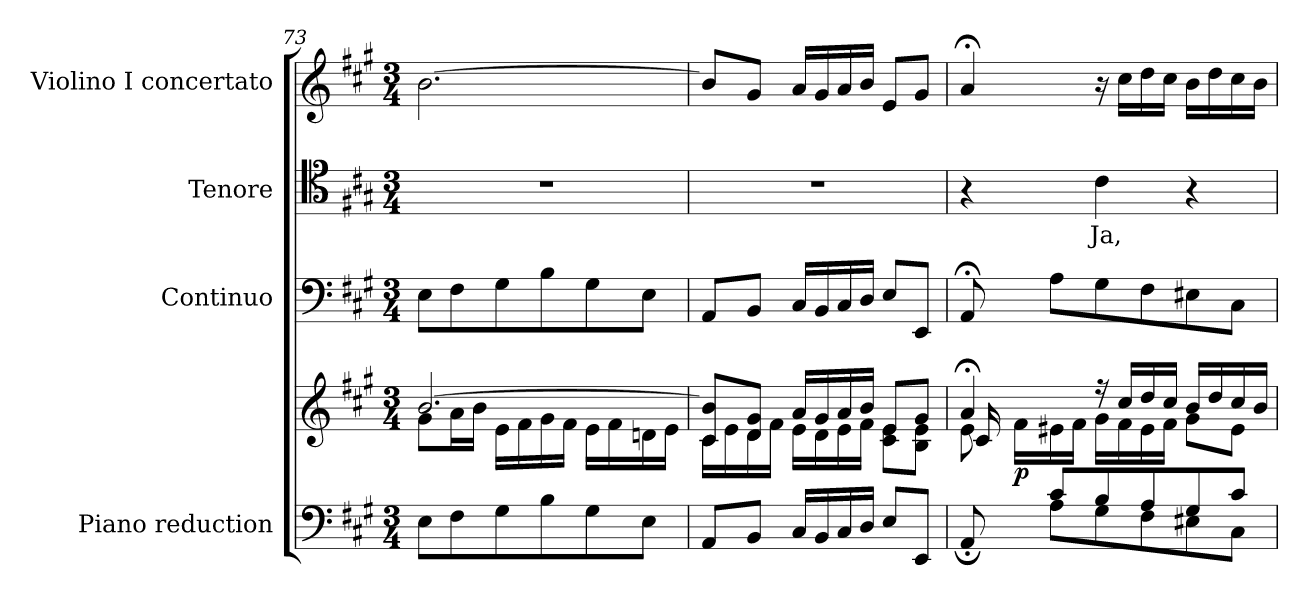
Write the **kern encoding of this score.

**kern	**kern	**dynam	**kern	**dynam	**kern	**text	**kern	**dynam
*part4	*part4	*part4	*part3	*part3	*part2	*part2	*part1	*part1
*staff5	*staff4	*staff4/5	*staff3	*staff3	*staff2	*staff2	*staff1	*staff1
*I"Piano reduction	*	*	*I"Continuo	*	*I"Tenore	*	*I"Violino I concertato	*
*I'Pno	*	*	*	*	*	*	*I'Vln	*
*clefF4	*clefG2	*	*clefF4	*	*clefC4	*	*clefG2	*
*k[f#c#g#]	*k[f#c#g#]	*	*k[f#c#g#]	*	*k[f#c#g#]	*	*k[f#c#g#]	*
*M3/4	*M3/4	*	*M3/4	*	*M3/4	*	*M3/4	*
=73	=73	=73	=73	=73	=73	=73	=73	=73
*	*^	*	*	*	*	*	*	*
8E\L	[2.b/	8g#\L	.	8E\L	.	2.r	.	[2.b\	.
8F#\	.	16a\L	.	8F#\	.	.	.	.	.
.	.	16b\JJ	.	.	.	.	.	.	.
8G#\	.	16e\LL	.	8G#\	.	.	.	.	.
.	.	16f#\	.	.	.	.	.	.	.
8B\	.	16g#\	.	8B\	.	.	.	.	.
.	.	16f#\JJ	.	.	.	.	.	.	.
8G#\	.	16e\LL	.	8G#\	.	.	.	.	.
.	.	16f#\	.	.	.	.	.	.	.
8E\J	.	16dn\	.	8E\J	.	.	.	.	.
.	.	16e\JJ	.	.	.	.	.	.	.
=74	=74	=74	=74	=74	=74	=74	=74	=74	=74
8AA/L	8c#/ 8b/]L	16c#\LL	.	8AA/L	.	2.r	.	8b/L]	.
.	.	16e\	.	.	.	.	.	.	.
8BB/J	8d/ 8g#/J	16d\	.	8BB/J	.	.	.	8g#/J	.
.	.	16f#\JJ	.	.	.	.	.	.	.
16C#/LL	16a/LL	16e\LL	.	16C#/LL	.	.	.	16a/LL	.
16BB/	16g#/	16d\	.	16BB/	.	.	.	16g#/	.
16C#/	16a/	16e\	.	16C#/	.	.	.	16a/	.
16D/JJ	16b/JJ	16f#\JJ	.	16D/JJ	.	.	.	16b/JJ	.
8E/L	8e/L	8c#\ 8e\L	.	8E/L	.	.	.	8e/L	.
8EE/J	8g#/J	8B\ 8e\J	.	8EE/J	.	.	.	8g#/J	.
=75	=75	=75	=75	=75	=75	=75	=75	=75	=75
*^	*	*^	*	*	*	*	*	*	*
8ryy	8AA;/	4a;</	16c#/	8e\	.	8AA;/	.	4r	.	4a;</	.
!	!	!	!	!	!LO:DY:b	!	!	!	!	!	!
.	.	.	16f#\LL	.	p	.	.	.	.	.	.
!	!	!	!	!	!	!	!LO:DY:b	!	!	!	!
8c#/L	8A\L	.	16e#X\	2ryy	.	8A\L	other-dynamics	.	.	.	.
.	.	.	16f#\JJ	.	.	.	.	.	.	.	.
!	!	!	!	!	!	!	!	!	!LO:LY:b	!	!
8B/	8G#\	16r	16g#\LL	.	.	8G#\	.	4c#\	Ja,	16r	.
!	!	!	!	!	!	!	!	!	!	!	!LO:DY:b
.	.	16cc#/LL	16f#\	.	.	.	.	.	.	16cc#\LL	other-dynamics
8A/	8F#\	16dd/	16e#\	.	.	8F#\	.	.	.	16dd\	.
.	.	16cc#/JJ	16f#\JJ	.	.	.	.	.	.	16cc#\JJ	.
8G#/	8E#X\	16b/LL	8g#\L	.	.	8E#X\	.	4r	.	16b\LL	.
.	.	16dd/	.	.	.	.	.	.	.	16dd\	.
8c#/J	8C#\J	16cc#/	8e#\J	8ryy	.	8C#\J	.	.	.	16cc#\	.
.	.	16b/JJ	.	.	.	.	.	.	.	16b\JJ	.
*v	*v	*	*	*	*	*	*	*	*	*	*
*	*v	*v	*v	*	*	*	*	*	*	*
=	=	=	=	=	=	=	=	=
*-	*-	*-	*-	*-	*-	*-	*-	*-
